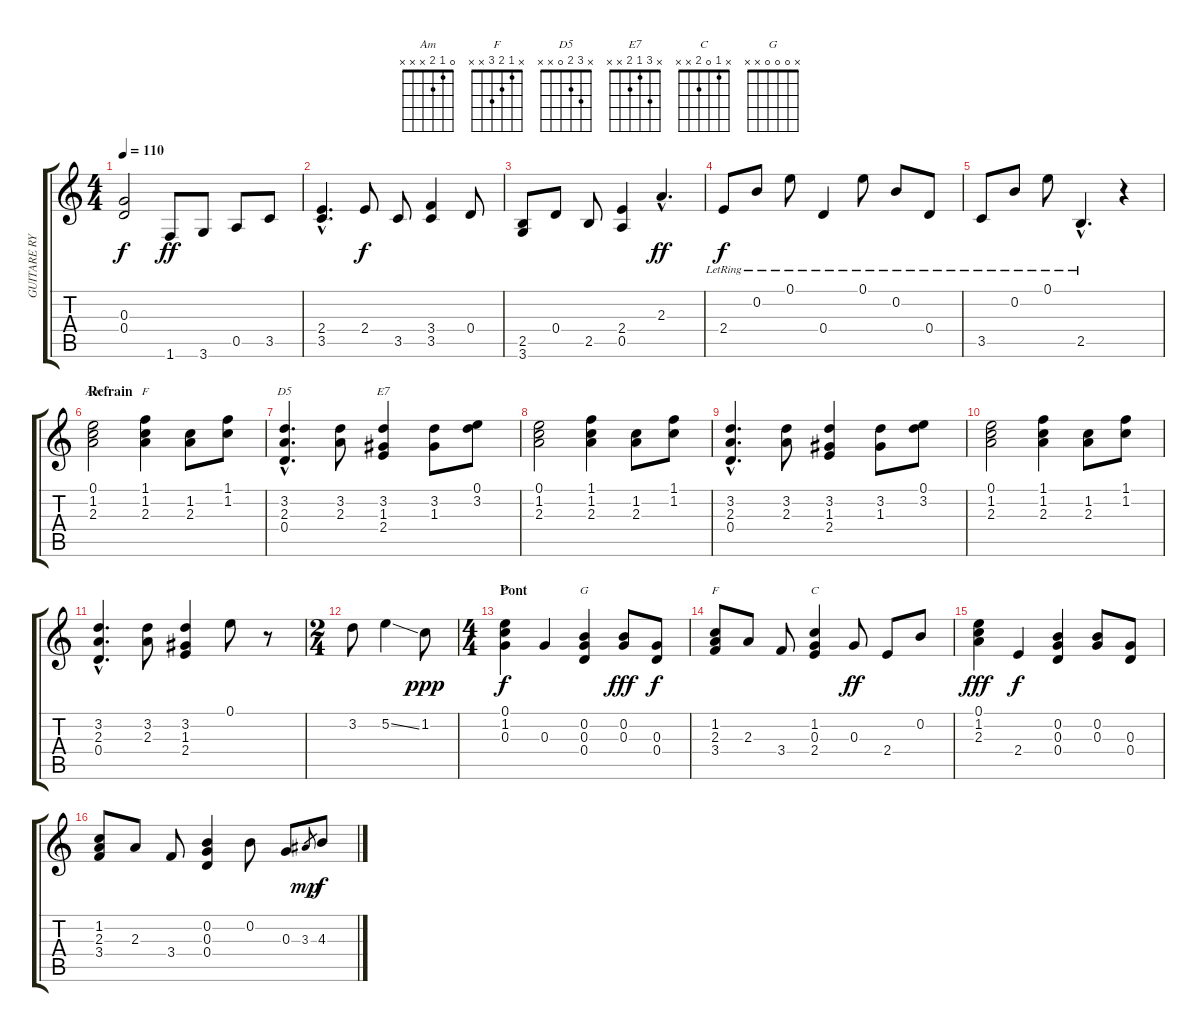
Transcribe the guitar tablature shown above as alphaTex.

\track ("GUITARE RYTHMIQUE" "GUITARE RY") {instrument acousticguitarsteel}
\staff {score tabs}
\tuning (E4 B3 G3 D3 A2 E2) {hide}
\chord ("Am" 0 1 2 x x x)
\chord ("F" 1 1 2 x x x)
\chord ("D5" x 3 2 0 x x)
\chord ("E7" x 3 1 2 x x)
\chord ("C" 0 1 0 x x x)
\chord ("G" x 0 0 0 x x)
\chord ("F" x 1 2 3 x x)
\chord ("C" x 1 0 2 x x)
\ts (4 4)
\tempo 110
\clef g2
\ks c
(0.3 0.4).2{dy f} 1.6.8{dy ff} 3.6.8 0.5.8 3.5.8 |
(2.4{hac} 3.5{hac}).4{d} 2.4.8{dy f} 3.5.8 (3.4 3.5).4 0.4.8 |
(2.5 3.6).8 0.4.8 2.5.8 (2.4 0.5).4 2.3{hac}.4{d dy ff} |
2.4{lr}.8{dy f} 0.2{lr}.8 0.1{lr}.8 0.4{lr}.4 0.1{lr}.8 0.2{lr}.8 0.4{lr}.8 |
3.5{lr}.8 0.2{lr}.8 0.1{lr}.8 2.5{hac lr}.4{d} r.4 |
\section ("" "Refrain")
(0.1 1.2 2.3).2{ch "Am"} (1.1 1.2 2.3).4{ch "F"} (1.2 2.3).8 (1.1 1.2).8 |
(3.2{hac} 2.3{hac} 0.4{hac}).4{d ch "D5"} (3.2 2.3).8 (3.2 1.3 2.4).4{ch "E7"} (3.2 1.3).8 (0.1 3.2).8 |
(0.1 1.2 2.3).2 (1.1 1.2 2.3).4 (1.2 2.3).8 (1.1 1.2).8 |
(3.2{hac} 2.3{hac} 0.4{hac}).4{d} (3.2 2.3).8 (3.2 1.3 2.4).4 (3.2 1.3).8 (0.1 3.2).8 |
(0.1 1.2 2.3).2 (1.1 1.2 2.3).4 (1.2 2.3).8 (1.1 1.2).8 |
(3.2{hac} 2.3{hac} 0.4{hac}).4{d} (3.2 2.3).8 (3.2 1.3 2.4).4 0.1.8 r.8 |
\ts (2 4)
3.2.8 5.2{ss}.4 1.2.8{dy ppp} |
\ts (4 4)
\section ("" "Pont")
(0.1 1.2 0.3).4{ch "C" dy f} 0.3.4 (0.2 0.3 0.4).4{ch "G"} (0.2 0.3).8{dy fff} (0.3 0.4).8{dy f} |
(1.2 2.3 3.4).8{ch "F"} 2.3.8 3.4.8 (1.2 0.3 2.4).4{ch "C"} 0.3.8{dy ff} 2.4.8 0.2.8 |
(0.1 1.2 2.3).4{dy fff} 2.4.4{dy f} (0.2 0.3 0.4).4 (0.2 0.3).8 (0.3 0.4).8 |
(1.2 2.3 3.4).8 2.3.8 3.4.8 (0.2 0.3 0.4).4 0.2.8 0.3.8 3.3.8{gr dy mp} 4.3.8{dy f}
